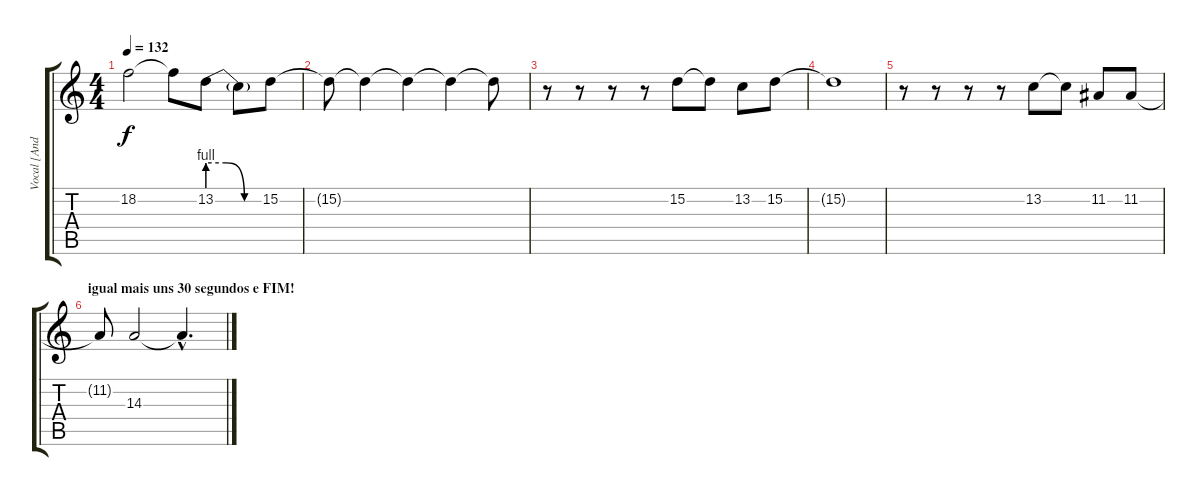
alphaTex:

\track ("Vocal [André Matos]" "Vocal [And") {instrument lead1square}
\staff {score tabs}
\tuning (E4 B3 G3 D3 A2 E2) {hide}
\ts (4 4)
\tempo 132
\clef g2
\ks c
18.2{t}.2{dy f} 18.2{t}.8 13.2{be (custom 0 4 20 4 40 0 60 0)}.8 13.2{t}.8 15.2.8 |
15.2{t}.8 15.2{t}.4 15.2{t}.4 15.2{t}.4 15.2{t}.8 |
r.8 r.8 r.8 r.8 15.2.8 15.2{t}.8 13.2.8 15.2.8 |
15.2{t}.1 |
r.8 r.8 r.8 r.8 13.2.8 13.2{t}.8 11.2.8 11.2.8 |
\section ("" "igual mais uns 30 segundos e FIM!")
11.2{t}.8 14.3.2 14.3{hac t}.4{d}
